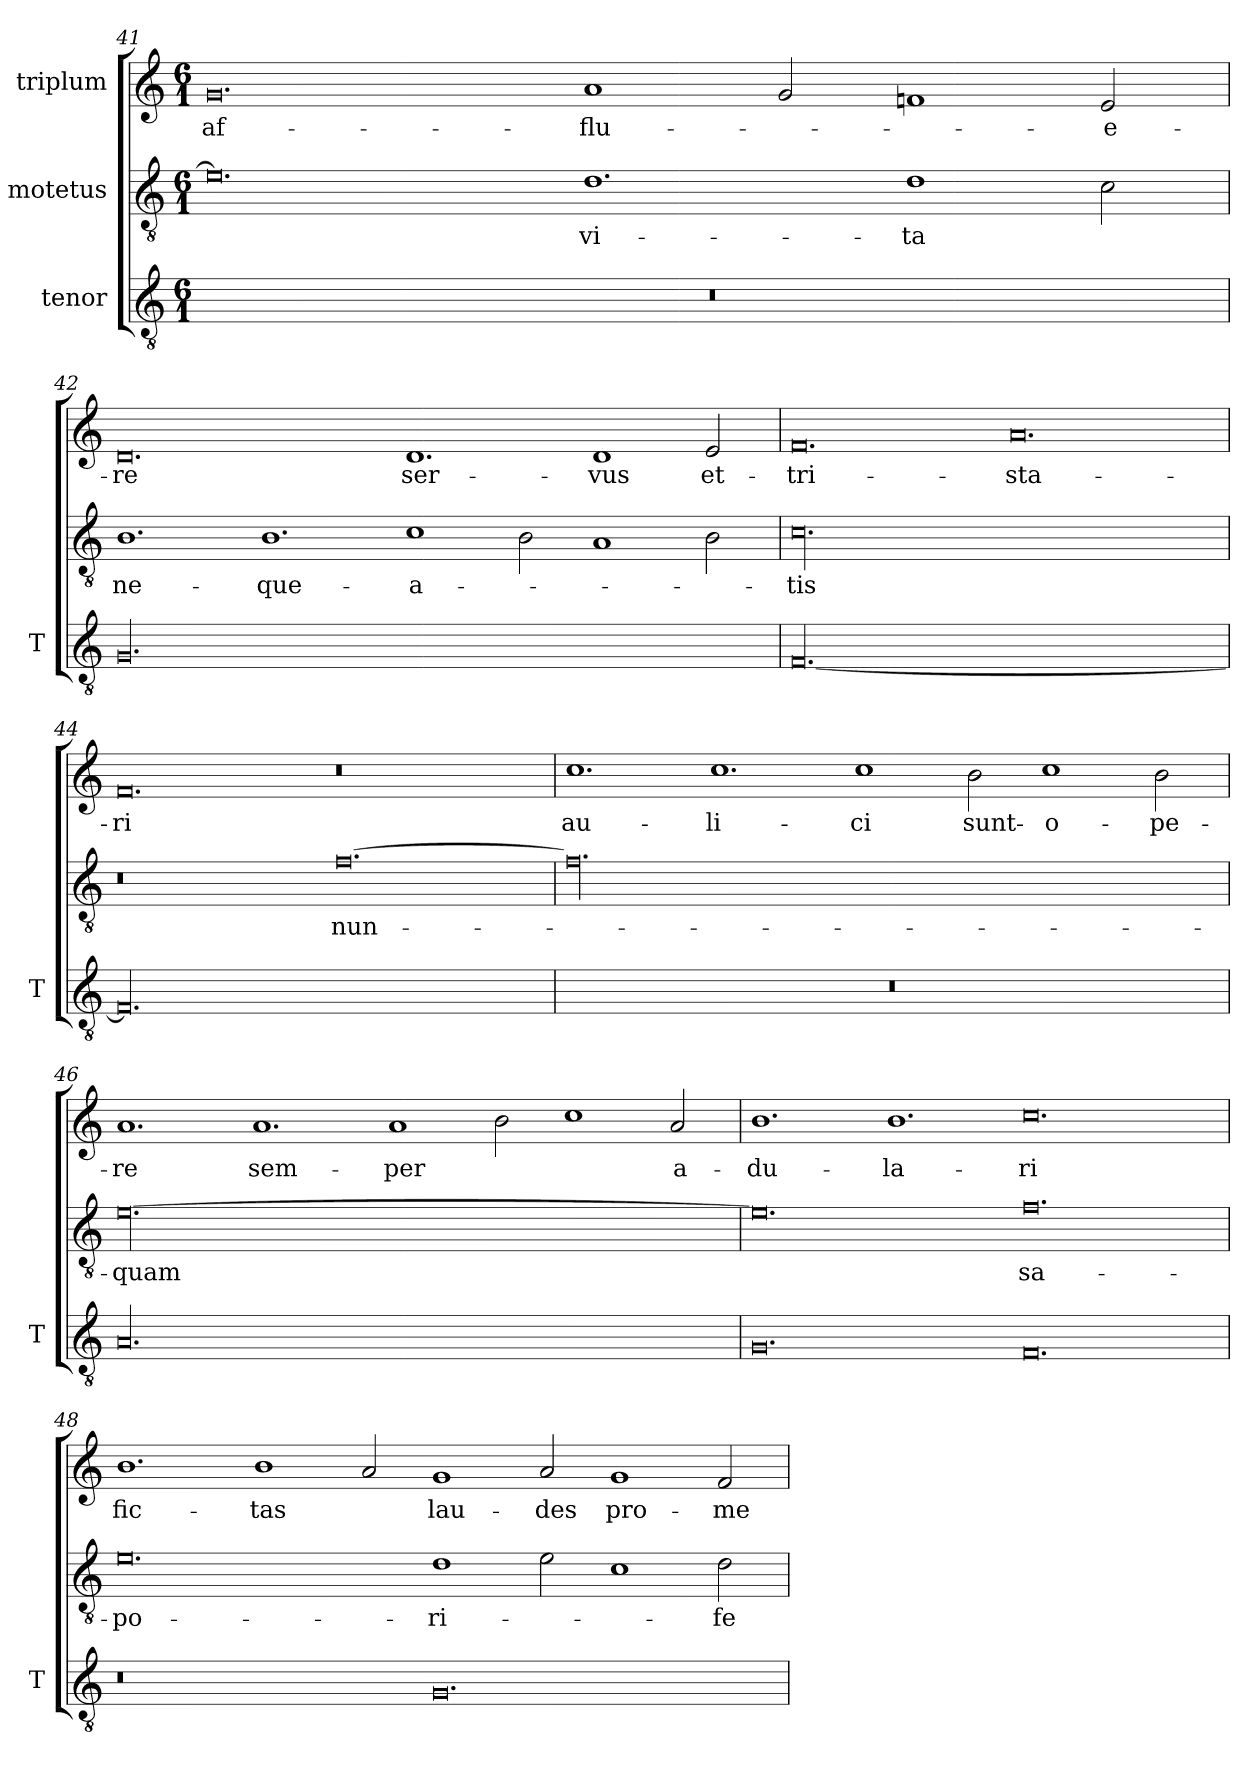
**kern	**kern	**text	**kern	**text
*part3	*part2	*part2	*part1	*part1
*staff3	*staff2	*staff2	*staff1	*staff1
*I"tenor	*I"motetus	*	*I"triplum	*
*I'T	*	*	*	*
!!LO:LB:g=z
*clefGv2	*clefGv2	*	*clefG2	*
*k[]	*k[]	*	*k[]	*
*C:	*C:	*	*C:	*
*M6/1	*M6/1	*	*M6/1	*
=41	=41	=41	=41	=41
00.r	0.e\]	.	0.g/	af-
.	1.d\	vi-	1a/	-flu-
.	.	.	2g/	.
.	1d\	-ta	1fn/	.
.	2c\	.	2e/	-e-
=42	=42	=42	=42	=42
00.G/	1.B\	ne-	0.d/	-re
.	1.B\	-que-	.	.
.	1c\	-a-	1.d/	ser-
.	2B\	.	.	.
.	1A/	.	1d/	-vus
.	2B\	.	2e/	et-
=43	=43	=43	=43	=43
[00.F/	00.c\	-tis	0.f/	tri-
.	.	.	0.a/	-sta-
=44	=44	=44	=44	=44
00.F/]	0.r	.	0.f/	-ri
.	[0.f\	nun-	0.r	.
!!LO:PB:g=z
=45	=45	=45	=45	=45
00.r	00.f\]	.	1.cc\	au-
.	.	.	1.cc\	-li-
.	.	.	1cc\	-ci
.	.	.	2b\	sunt-
.	.	.	1cc\	o-
.	.	.	2b\	-pe-
=46	=46	=46	=46	=46
00.A/	[00.e\	-quam	1.a/	-re
.	.	.	1.a/	sem-
.	.	.	1a/	-per
.	.	.	2b\	.
.	.	.	1cc\	.
.	.	.	2a/	a-
=47	=47	=47	=47	=47
0.G/	0.e\]	.	1.b\	-du-
.	.	.	1.b\	-la-
0.F/	0.f\	sa-	0.cc\	-ri
!!LO:LB:g=z
=48	=48	=48	=48	=48
0.r	0.e\	-po-	1.b\	fic-
.	.	.	1b\	-tas
.	.	.	2a/	.
0.G/	1d\	-ri-	1g/	lau-
.	2e\	.	2a/	-des
.	1c\	.	1g/	pro-
.	2d\	-fe-	2f/	-me-
=	=	=	=	=
*-	*-	*-	*-	*-
